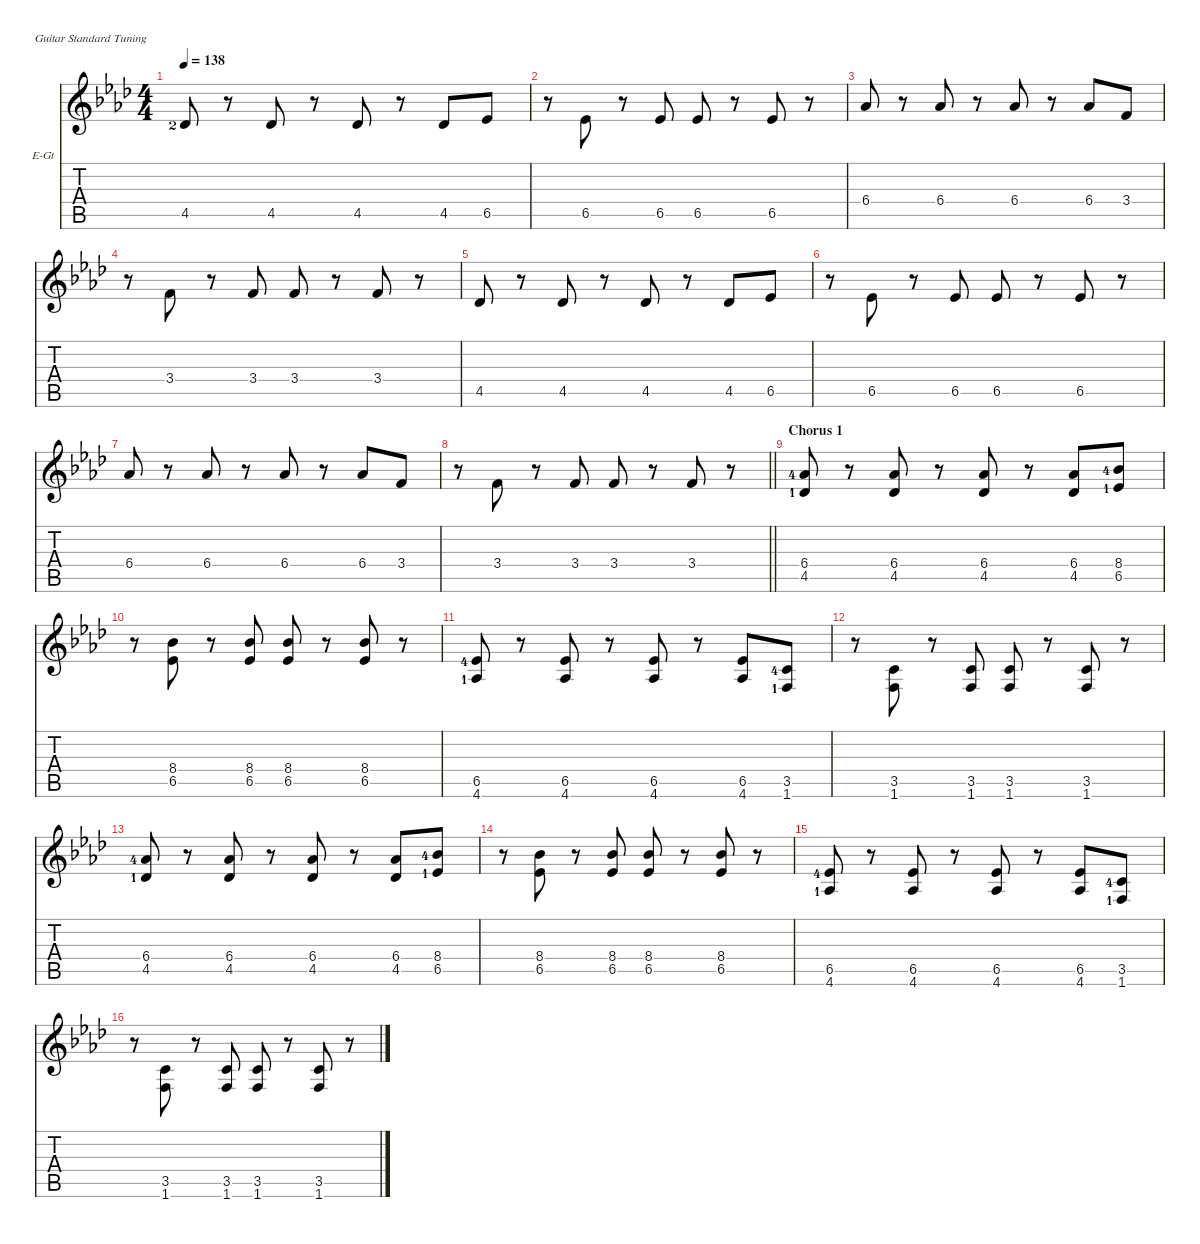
\defaultSystemsLayout 4
\hideDynamics
\bracketExtendMode nobrackets
\firstSystemTrackNameOrientation horizontal
\otherSystemsTrackNameOrientation horizontal
\track ("intermediate rhythm 06 UNUSED" "E-Gt") {instrument electricguitarclean}
\staff {score tabs}
\tuning (E4 B3 G3 D3 A2 E2)
\ts (4 4)
\tempo 138
\clef g2
\ks ab
4.5{lf 3 acc b}.8{dy mf beam Up} r.8{beam Up} 4.5{acc b}.8{beam Up} r.8{beam Up} 4.5{acc b}.8{beam Up} r.8{beam Up} 4.5{acc b}.8{beam Up} 6.5{acc b}.8{beam Up} |
r.8{beam Down} 6.5{acc b}.8{beam Up} r.8{beam Up} 6.5{acc b}.8{beam Up} 6.5{acc b}.8{beam Up} r.8{beam Up} 6.5{acc b}.8{beam Up} r.8{beam Up} |
6.4{acc b}.8{beam Up} r.8{beam Up} 6.4{acc b}.8{beam Up} r.8{beam Up} 6.4{acc b}.8{beam Up} r.8{beam Up} 6.4{acc b}.8{beam Up} 3.4{acc forcenatural}.8{beam Up} |
r.8{beam Down} 3.4{acc forcenatural}.8{beam Up} r.8{beam Up} 3.4{acc forcenatural}.8{beam Up} 3.4{acc forcenatural}.8{beam Up} r.8{beam Up} 3.4{acc forcenatural}.8{beam Up} r.8{beam Up} |
4.5{acc b}.8{beam Up} r.8{beam Up} 4.5{acc b}.8{beam Up} r.8{beam Up} 4.5{acc b}.8{beam Up} r.8{beam Up} 4.5{acc b}.8{beam Up} 6.5{acc b}.8{beam Up} |
r.8{beam Down} 6.5{acc b}.8{beam Up} r.8{beam Up} 6.5{acc b}.8{beam Up} 6.5{acc b}.8{beam Up} r.8{beam Up} 6.5{acc b}.8{beam Up} r.8{beam Up} |
6.4{acc b}.8{beam Up} r.8{beam Up} 6.4{acc b}.8{beam Up} r.8{beam Up} 6.4{acc b}.8{beam Up} r.8{beam Up} 6.4{acc b}.8{beam Up} 3.4{acc forcenatural}.8{beam Up} |
\barLineRight lightlight
r.8{beam Down} 3.4{acc forcenatural}.8{beam Up} r.8{beam Up} 3.4{acc forcenatural}.8{beam Up} 3.4{acc forcenatural}.8{beam Up} r.8{beam Up} 3.4{acc forcenatural}.8{beam Up} r.8{beam Up} |
\section ("" "Chorus 1")
(4.5{lf 2 acc b} 6.4{lf 5 acc b}).8{beam Up} r.8{beam Up} (4.5{acc b} 6.4{acc b}).8{beam Up} r.8{beam Up} (4.5{acc b} 6.4{acc b}).8{beam Up} r.8{beam Up} (4.5{acc b} 6.4{acc b}).8{beam Up} (6.5{lf 2 acc b} 8.4{lf 5 acc b}).8{beam Up} |
r.8{beam Down} (6.5{acc b} 8.4{acc b}).8{beam Up} r.8{beam Up} (6.5{acc b} 8.4{acc b}).8{beam Up} (6.5{acc b} 8.4{acc b}).8{beam Up} r.8{beam Up} (6.5{acc b} 8.4{acc b}).8{beam Up} r.8{beam Up} |
(4.6{lf 2 acc b} 6.5{lf 5 acc b}).8{beam Up} r.8{beam Up} (4.6{acc b} 6.5{acc b}).8{beam Up} r.8{beam Up} (4.6{acc b} 6.5{acc b}).8{beam Up} r.8{beam Up} (4.6{acc b} 6.5{acc b}).8{beam Up} (3.5{lf 5 acc forcenatural} 1.6{lf 2 acc forcenatural}).8{beam Up} |
r.8{beam Down} (1.6{acc forcenatural} 3.5{acc forcenatural}).8{beam Up} r.8{beam Up} (3.5{acc forcenatural} 1.6{acc forcenatural}).8{beam Up} (1.6{acc forcenatural} 3.5{acc forcenatural}).8{beam Up} r.8{beam Up} (3.5{acc forcenatural} 1.6{acc forcenatural}).8{beam Up} r.8{beam Up} |
(4.5{lf 2 acc b} 6.4{lf 5 acc b}).8{beam Up} r.8{beam Up} (4.5{acc b} 6.4{acc b}).8{beam Up} r.8{beam Up} (4.5{acc b} 6.4{acc b}).8{beam Up} r.8{beam Up} (4.5{acc b} 6.4{acc b}).8{beam Up} (6.5{lf 2 acc b} 8.4{lf 5 acc b}).8{beam Up} |
r.8{beam Down} (6.5{acc b} 8.4{acc b}).8{beam Up} r.8{beam Up} (6.5{acc b} 8.4{acc b}).8{beam Up} (6.5{acc b} 8.4{acc b}).8{beam Up} r.8{beam Up} (6.5{acc b} 8.4{acc b}).8{beam Up} r.8{beam Up} |
(4.6{lf 2 acc b} 6.5{lf 5 acc b}).8{beam Up} r.8{beam Up} (4.6{acc b} 6.5{acc b}).8{beam Up} r.8{beam Up} (4.6{acc b} 6.5{acc b}).8{beam Up} r.8{beam Up} (4.6{acc b} 6.5{acc b}).8{beam Up} (3.5{lf 5 acc forcenatural} 1.6{lf 2 acc forcenatural}).8{beam Up} |
r.8{beam Down} (1.6{acc forcenatural} 3.5{acc forcenatural}).8{beam Up} r.8{beam Up} (3.5{acc forcenatural} 1.6{acc forcenatural}).8{beam Up} (1.6{acc forcenatural} 3.5{acc forcenatural}).8{beam Up} r.8{beam Up} (3.5{acc forcenatural} 1.6{acc forcenatural}).8{beam Up} r.8{beam Up}
